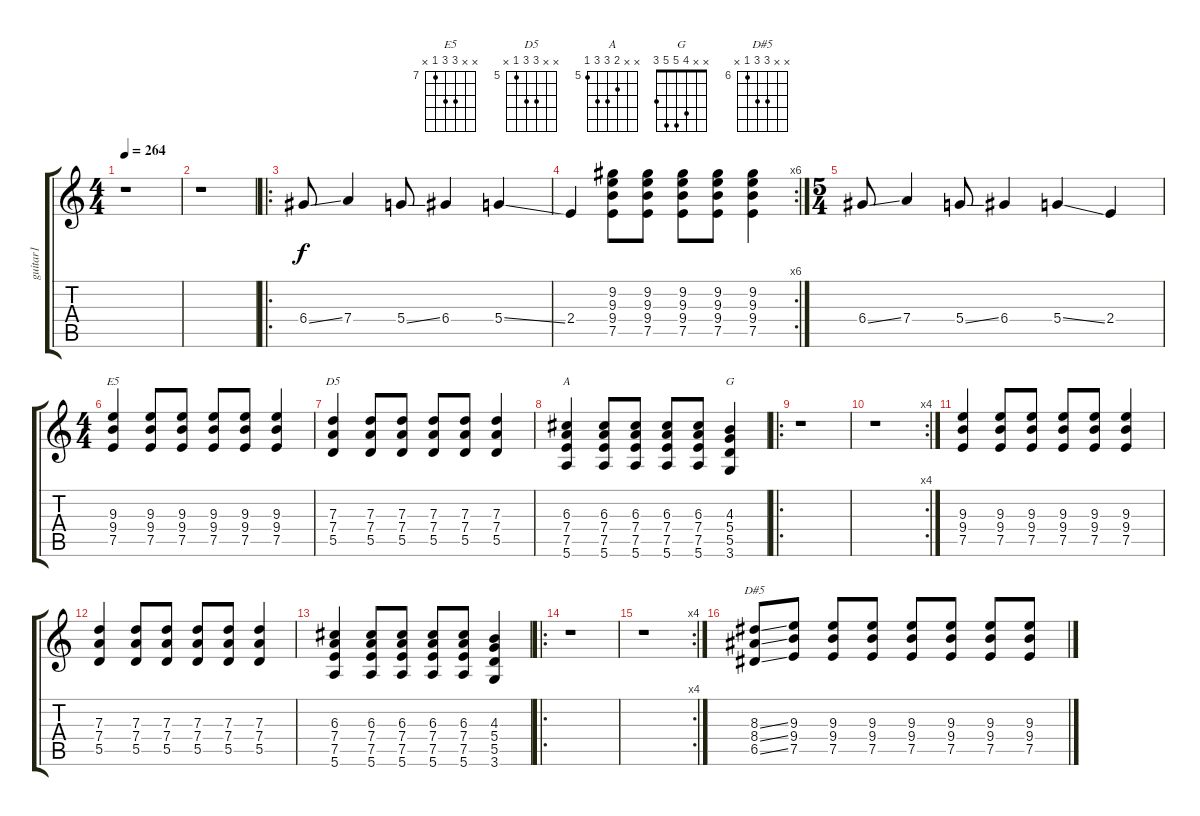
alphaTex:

\track ("guitar1" "guitar1") {instrument distortionguitar}
\staff {score tabs}
\tuning (E4 B3 G3 D3 A2 E2) {hide}
\chord ("E5" x x 9 9 7 x) {firstfret 7}
\chord ("D5" x x 7 7 5 x) {firstfret 5}
\chord ("A" x x 6 7 7 5) {firstfret 5}
\chord ("G" x x 4 5 5 3)
\chord ("D#5" x x 8 8 6 x) {firstfret 6}
\ts (4 4)
\tempo 264
\clef g2
\ks c
r.1{dy f} |
r.1 |
\ro
6.4{ss}.8 7.4.4 5.4{ss}.8 6.4.4 5.4{ss}.4 |
\rc 6
2.4.4 (9.2 9.3 9.4 7.5).8 (9.2 9.3 9.4 7.5).8 (9.2 9.3 9.4 7.5).8 (9.2 9.3 9.4 7.5).8 (9.2 9.3 9.4 7.5).4 |
\ts (5 4)
6.4{ss}.8 7.4.4 5.4{ss}.8 6.4.4 5.4{ss}.4 2.4.4 |
\ts (4 4)
(9.3 9.4 7.5).4{ch "E5"} (9.3 9.4 7.5).8 (9.3 9.4 7.5).8 (9.3 9.4 7.5).8 (9.3 9.4 7.5).8 (9.3 9.4 7.5).4 |
(7.3 7.4 5.5).4{ch "D5"} (7.3 7.4 5.5).8 (7.3 7.4 5.5).8 (7.3 7.4 5.5).8 (7.3 7.4 5.5).8 (7.3 7.4 5.5).4 |
(6.3 7.4 7.5 5.6).4{ch "A"} (6.3 7.4 7.5 5.6).8 (6.3 7.4 7.5 5.6).8 (6.3 7.4 7.5 5.6).8 (6.3 7.4 7.5 5.6).8 (4.3 5.4 5.5 3.6).4{ch "G"} |
\ro
r.1 |
\rc 4
r.1 |
(9.3 9.4 7.5).4 (9.3 9.4 7.5).8 (9.3 9.4 7.5).8 (9.3 9.4 7.5).8 (9.3 9.4 7.5).8 (9.3 9.4 7.5).4 |
(7.3 7.4 5.5).4 (7.3 7.4 5.5).8 (7.3 7.4 5.5).8 (7.3 7.4 5.5).8 (7.3 7.4 5.5).8 (7.3 7.4 5.5).4 |
(6.3 7.4 7.5 5.6).4 (6.3 7.4 7.5 5.6).8 (6.3 7.4 7.5 5.6).8 (6.3 7.4 7.5 5.6).8 (6.3 7.4 7.5 5.6).8 (4.3 5.4 5.5 3.6).4 |
\ro
r.1 |
\rc 4
r.1 |
(8.3{ss} 8.4{ss} 6.5{ss}).8{ch "D#5"} (9.3 9.4 7.5).8 (9.3 9.4 7.5).8 (9.3 9.4 7.5).8 (9.3 9.4 7.5).8 (9.3 9.4 7.5).8 (9.3 9.4 7.5).8 (9.3 9.4 7.5).8
